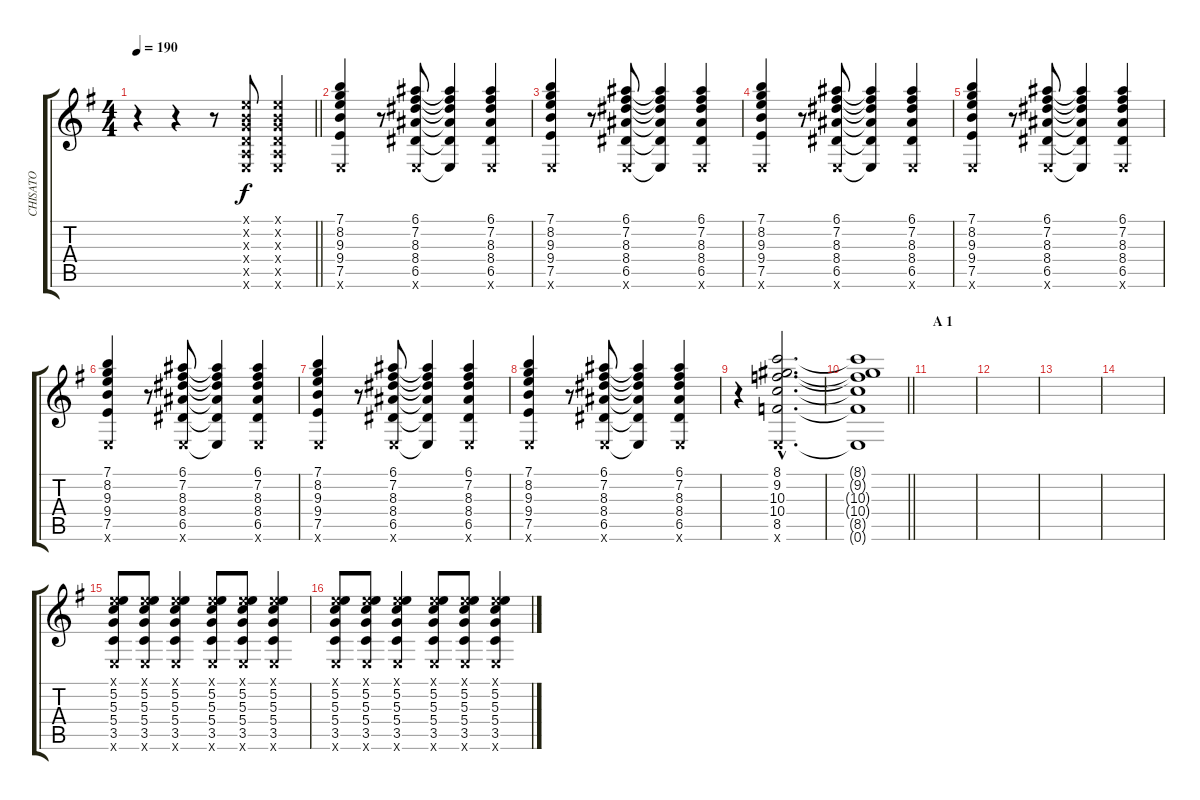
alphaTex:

\track ("CHISATO" "CHISATO") {instrument distortionguitar}
\staff {score tabs}
\tuning (E4 B3 G3 D3 A2 E2) {hide}
\ts (4 4)
\tempo 190
\clef g2
\barLineRight lightlight
\ks g
r.4{dy f} r.4{volume 10 balance 13} r.8 (0.1{x} 0.2{x} 0.3{x} 0.4{x} 0.5{x} 0.6{x}).8 (0.1{x} 0.2{x} 0.3{x} 0.4{x} 0.5{x} 0.6{x}).4 |
(7.1 8.2 9.3 9.4 7.5 0.6{x}).4 r.8 (6.1 7.2 8.3 8.4 6.5 0.6{x}).8 (6.1{t} 7.2{t} 8.3{t} 8.4{t} 6.5{t} 0.6{t}).4 (6.1 7.2 8.3 8.4 6.5 0.6{x}).4 |
(7.1 8.2 9.3 9.4 7.5 0.6{x}).4 r.8 (6.1 7.2 8.3 8.4 6.5 0.6{x}).8 (6.1{t} 7.2{t} 8.3{t} 8.4{t} 6.5{t} 0.6{t}).4 (6.1 7.2 8.3 8.4 6.5 0.6{x}).4 |
(7.1 8.2 9.3 9.4 7.5 0.6{x}).4 r.8 (6.1 7.2 8.3 8.4 6.5 0.6{x}).8 (6.1{t} 7.2{t} 8.3{t} 8.4{t} 6.5{t} 0.6{t}).4 (6.1 7.2 8.3 8.4 6.5 0.6{x}).4 |
(7.1 8.2 9.3 9.4 7.5 0.6{x}).4 r.8 (6.1 7.2 8.3 8.4 6.5 0.6{x}).8 (6.1{t} 7.2{t} 8.3{t} 8.4{t} 6.5{t} 0.6{t}).4 (6.1 7.2 8.3 8.4 6.5 0.6{x}).4 |
(7.1 8.2 9.3 9.4 7.5 0.6{x}).4 r.8 (6.1 7.2 8.3 8.4 6.5 0.6{x}).8 (6.1{t} 7.2{t} 8.3{t} 8.4{t} 6.5{t} 0.6{t}).4 (6.1 7.2 8.3 8.4 6.5 0.6{x}).4 |
(7.1 8.2 9.3 9.4 7.5 0.6{x}).4 r.8 (6.1 7.2 8.3 8.4 6.5 0.6{x}).8 (6.1{t} 7.2{t} 8.3{t} 8.4{t} 6.5{t} 0.6{t}).4 (6.1 7.2 8.3 8.4 6.5 0.6{x}).4 |
(7.1 8.2 9.3 9.4 7.5 0.6{x}).4 r.8 (6.1 7.2 8.3 8.4 6.5 0.6{x}).8 (6.1{t} 7.2{t} 8.3{t} 8.4{t} 6.5{t} 0.6{t}).4 (6.1 7.2 8.3 8.4 6.5 0.6{x}).4 |
r.4 (8.1{hac} 9.2{hac} 10.3{hac} 10.4{hac} 8.5{hac} 0.6{hac x}).2{d} |
\barLineRight lightlight
(8.1{t} 9.2{t} 10.3{t} 10.4{t} 8.5{t} 0.6{t}).1 |
\section ("" "A 1")
|
|
|
|
(0.1{x} 5.2 5.3 5.4 3.5 0.6{x}).8{volume 8 balance 13} (0.1{x} 5.2 5.3 5.4 3.5 0.6{x}).8 (0.1{x} 5.2 5.3 5.4 3.5 0.6{x}).4 (0.1{x} 5.2 5.3 5.4 3.5 0.6{x}).8 (0.1{x} 5.2 5.3 5.4 3.5 0.6{x}).8 (0.1{x} 5.2 5.3 5.4 3.5 0.6{x}).4 |
(0.1{x} 5.2 5.3 5.4 3.5 0.6{x}).8 (0.1{x} 5.2 5.3 5.4 3.5 0.6{x}).8 (0.1{x} 5.2 5.3 5.4 3.5 0.6{x}).4 (0.1{x} 5.2 5.3 5.4 3.5 0.6{x}).8 (0.1{x} 5.2 5.3 5.4 3.5 0.6{x}).8 (0.1{x} 5.2 5.3 5.4 3.5 0.6{x}).4
